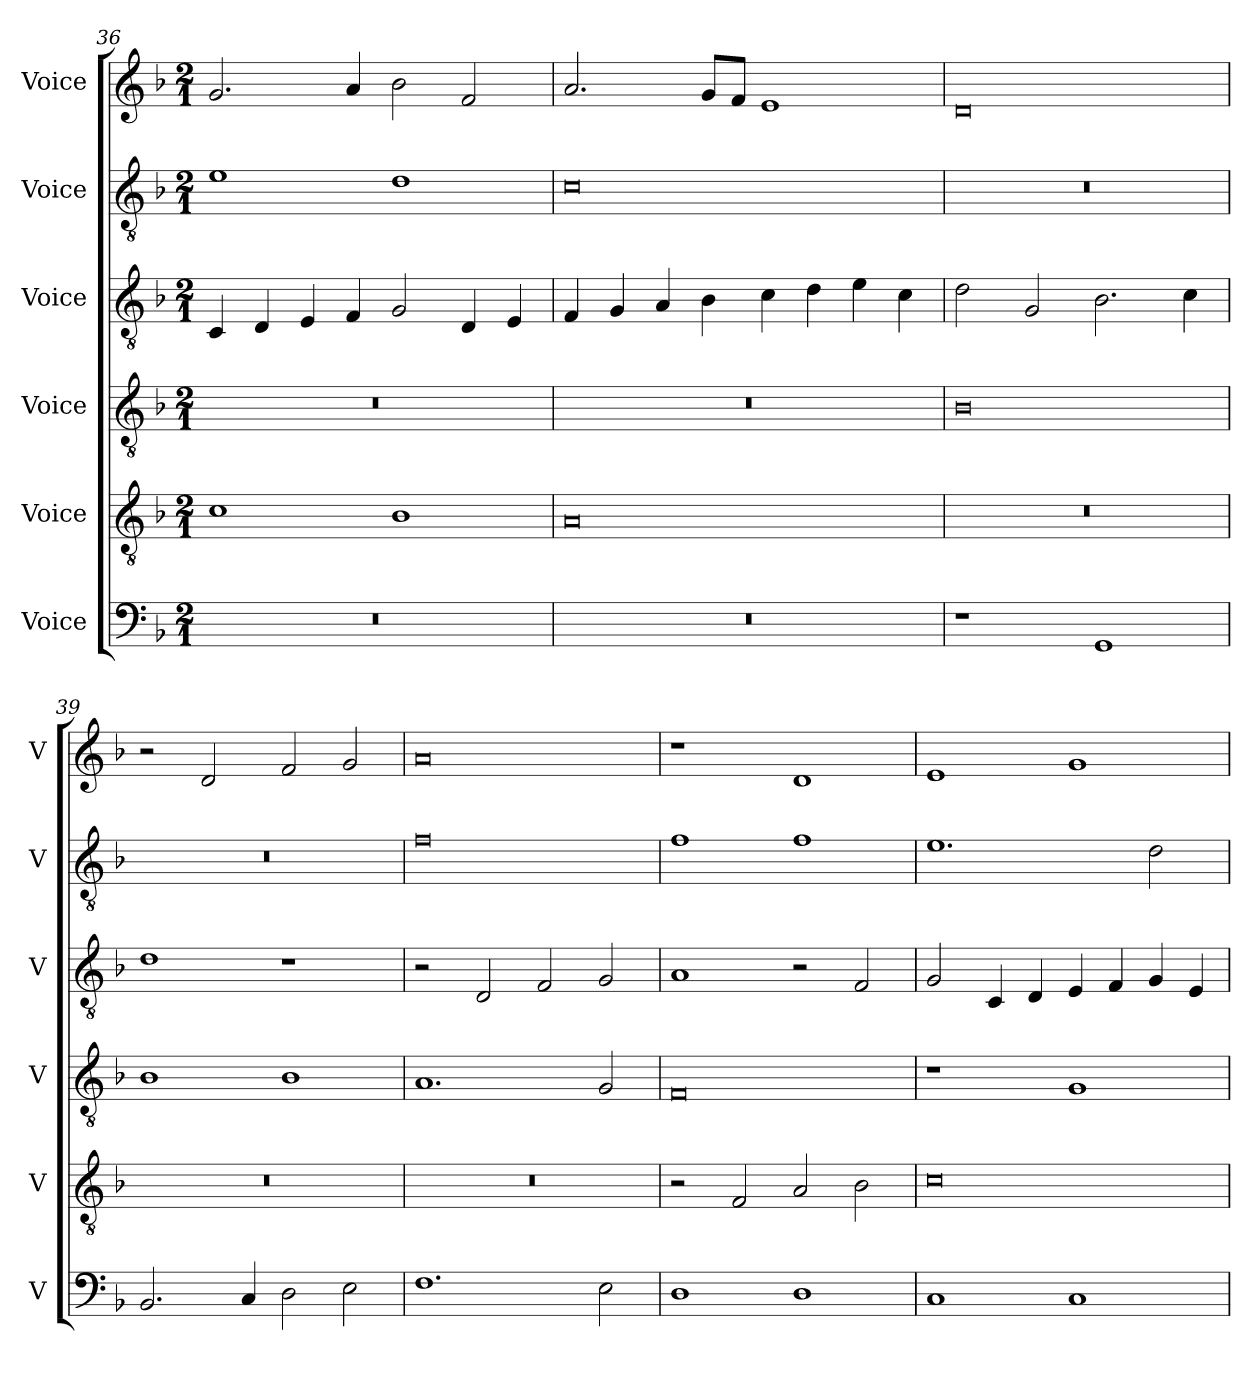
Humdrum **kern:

**kern	**kern	**kern	**kern	**kern	**kern
*part6	*part5	*part4	*part3	*part2	*part1
*staff6	*staff5	*staff4	*staff3	*staff2	*staff1
*I"Voice	*I"Voice	*I"Voice	*I"Voice	*I"Voice	*I"Voice
*I'V	*I'V	*I'V	*I'V	*I'V	*I'V
!!LO:PB:g=z
*clefF4	*clefGv2	*clefGv2	*clefGv2	*clefGv2	*clefG2
*k[b-]	*k[b-]	*k[b-]	*k[b-]	*k[b-]	*k[b-]
*M2/1	*M2/1	*M2/1	*M2/1	*M2/1	*M2/1
=36	=36	=36	=36	=36	=36
0r	1c	0r	4C/	1e	2.g/
.	.	.	4D/	.	.
.	.	.	4E/	.	.
.	.	.	4F/	.	4a/
.	1B-	.	2G/	1d	2b-\
.	.	.	4D/	.	2f/
.	.	.	4E/	.	.
=37	=37	=37	=37	=37	=37
0r	0A	0r	4F/	0c	2.a/
.	.	.	4G/	.	.
.	.	.	4A/	.	.
.	.	.	4B-\	.	8g/L
.	.	.	.	.	8f/J
.	.	.	4c\	.	1e
.	.	.	4d\	.	.
.	.	.	4e\	.	.
.	.	.	4c\	.	.
=38	=38	=38	=38	=38	=38
1r	0r	0B-	2d\	0r	0d
.	.	.	2G/	.	.
1GG	.	.	2.B-\	.	.
.	.	.	4c\	.	.
!!LO:LB:g=z
=39	=39	=39	=39	=39	=39
2.BB-/	0r	1B-	1d	0r	2r
.	.	.	.	.	2d/
4C/	.	.	.	.	.
2D\	.	1B-	1r	.	2f/
2E\	.	.	.	.	2g/
=40	=40	=40	=40	=40	=40
1.F	0r	1.A	2r	0f	0a
.	.	.	2D/	.	.
.	.	.	2F/	.	.
2E\	.	2G/	2G/	.	.
=41	=41	=41	=41	=41	=41
1D	2r	0F	1A	1f	1r
.	2F/	.	.	.	.
1D	2A/	.	2r	1f	1d
.	2B-\	.	2F/	.	.
!!LO:PB:g=z
=42	=42	=42	=42	=42	=42
1C	0c	1r	2G/	1.e	1e
.	.	.	4C/	.	.
.	.	.	4D/	.	.
1C	.	1G	4E/	.	1g
.	.	.	4F/	.	.
.	.	.	4G/	2d\	.
.	.	.	4E/	.	.
=	=	=	=	=	=
*-	*-	*-	*-	*-	*-
